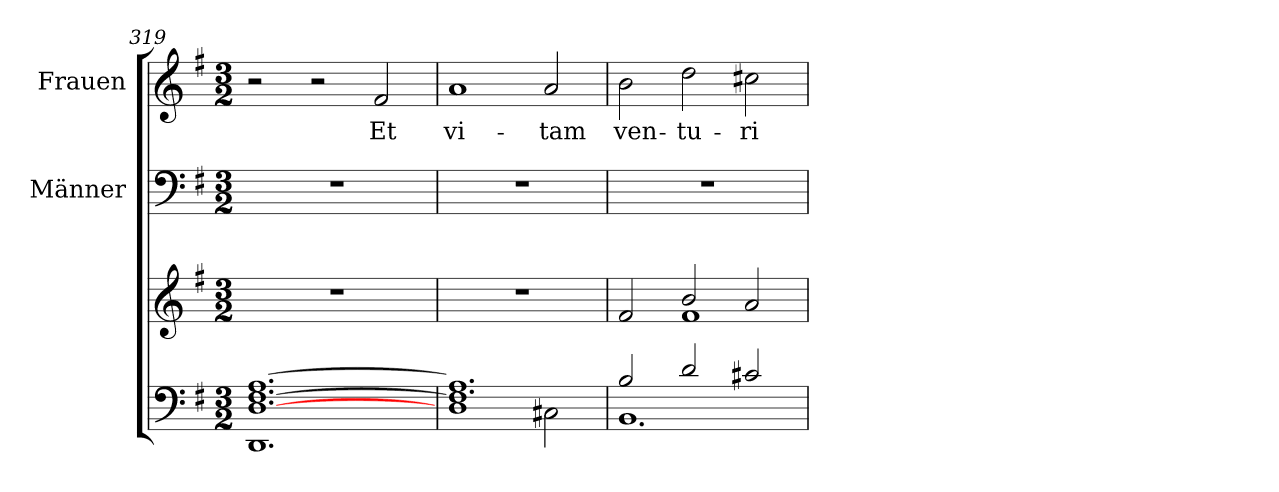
**kern	**kern	**kern	**kern	**text
*part3	*part3	*part2	*part1	*part1
*staff4	*staff3	*staff2	*staff1	*staff1
*	*	*I"Männer	*I"Frauen	*
*clefF4	*clefG2	*clefF4	*clefG2	*
*k[f#]	*k[f#]	*k[f#]	*k[f#]	*
*G:	*G:	*G:	*G:	*
*M3/2	*M3/2	*M3/2	*M3/2	*
=319	=319	=319	=319	=319
*^	*	*	*	*
[>1.D [>1.F# [>1.A	1.DD	1.r	1.r	2r	.
.	.	.	.	2r	.
!	!	!	!	!	!LO:LY:b
.	.	.	.	2f#/	Et
=320	=320	=320	=320	=320	=320
!	!	!	!	!	!LO:LY:b
1.F#] 1.A]	1D	1.r	1.r	1a	vi-
!	!	!	!	!	!LO:LY:b
.	2C#X\	.	.	2a/	-tam
=321	=321	=321	=321	=321	=321
*	*	*^	*	*	*
!	!	!	!	!	!	!LO:LY:b
2B/	1.BB	2f#/	2ryy	1.r	2b\	ven-
!	!	!	!	!	!	!LO:LY:b
2d/	.	2b/	1f#	.	2dd\	-tu-
!	!	!	!	!	!	!LO:LY:b
2c#X/	.	2a/	.	.	2cc#X\	-ri
*v	*v	*	*	*	*	*
*	*v	*v	*	*	*
=	=	=	=	=
*-	*-	*-	*-	*-
